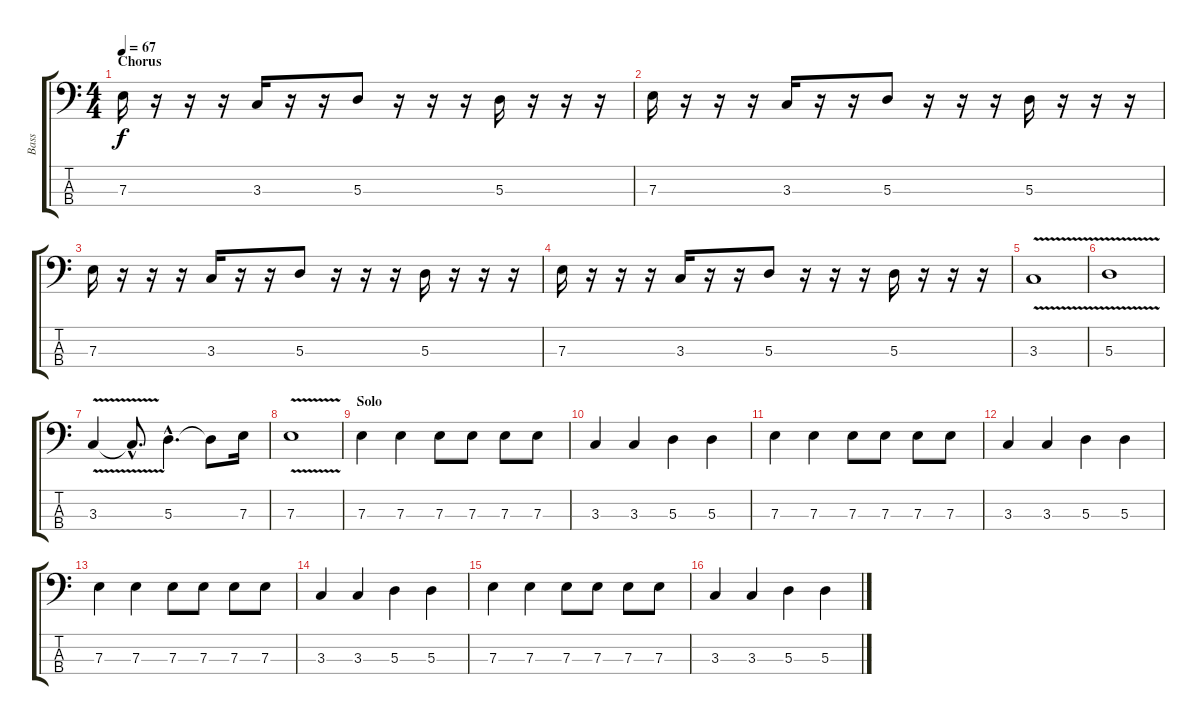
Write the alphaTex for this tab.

\track ("Bass" "Bass") {instrument electricbassfinger}
\staff {score tabs}
\tuning (G2 D2 A1 E1) {hide}
\ts (4 4)
\section ("" "Chorus")
\tempo 67
\clef f4
\ks c
7.3.16{dy f} r.16 r.16 r.16 3.3.16 r.16 r.16 5.3.8 r.16 r.16 r.16 5.3.16 r.16 r.16 r.16 |
7.3.16 r.16 r.16 r.16 3.3.16 r.16 r.16 5.3.8 r.16 r.16 r.16 5.3.16 r.16 r.16 r.16 |
7.3.16 r.16 r.16 r.16 3.3.16 r.16 r.16 5.3.8 r.16 r.16 r.16 5.3.16 r.16 r.16 r.16 |
7.3.16 r.16 r.16 r.16 3.3.16 r.16 r.16 5.3.8 r.16 r.16 r.16 5.3.16 r.16 r.16 r.16 |
3.3{v}.1 |
5.3{v}.1 |
3.3{v}.4 3.3{hac t}.8{d} 5.3{hac}.4{d} 5.3{t}.8 7.3.16 |
7.3{v}.1 |
\section ("" "Solo")
7.3.4 7.3.4 7.3.8 7.3.8 7.3.8 7.3.8 |
3.3.4 3.3.4 5.3.4 5.3.4 |
7.3.4 7.3.4 7.3.8 7.3.8 7.3.8 7.3.8 |
3.3.4 3.3.4 5.3.4 5.3.4 |
7.3.4 7.3.4 7.3.8 7.3.8 7.3.8 7.3.8 |
3.3.4 3.3.4 5.3.4 5.3.4 |
7.3.4 7.3.4 7.3.8 7.3.8 7.3.8 7.3.8 |
3.3.4 3.3.4 5.3.4 5.3.4
